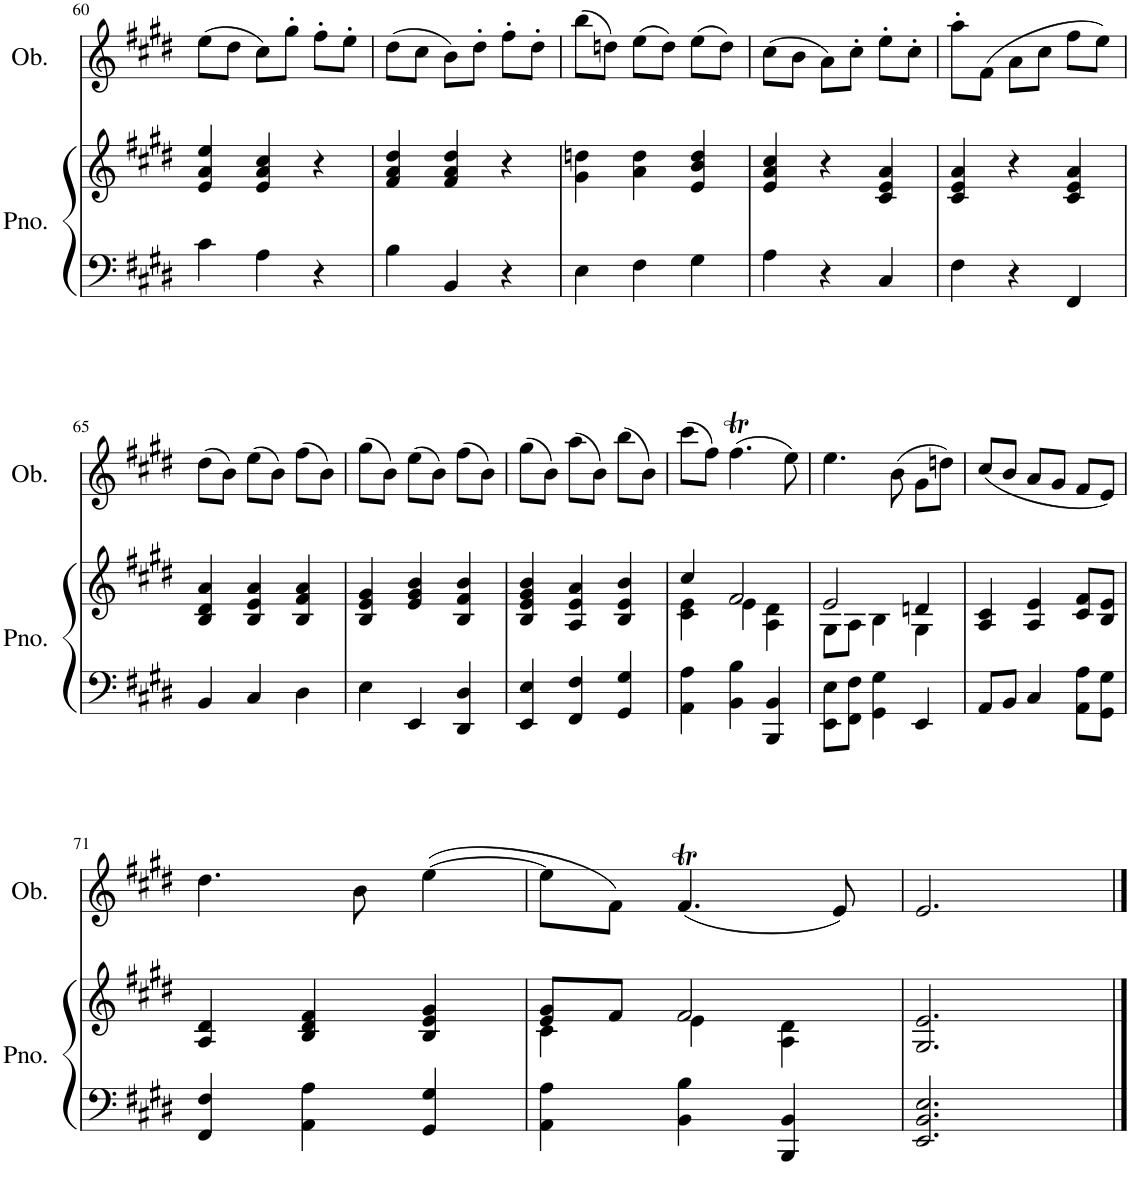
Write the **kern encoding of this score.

**kern	**kern	**kern
*part2	*part2	*part1
*staff3	*staff2	*staff1
*I"Piano	*	*I"Oboe
*I'Pno.	*	*I'Ob.
!!LO:PB:g=z
*clefF4	*clefG2	*clefG2
*k[f#c#g#d#]	*k[f#c#g#d#]	*k[f#c#g#d#]
*M3/4	*M3/4	*M3/4
=60	=60	=60
4c#\	4e/ 4a/ 4ee/	(8ee\L
.	.	8dd#\J
4A\	4e/ 4a/ 4cc#/	8cc#\L)
.	.	8gg#'\J
4r	4r	8ff#'\L
.	.	8ee'\J
=61	=61	=61
4B\	4f#/ 4a/ 4dd#/	(8dd#\L
.	.	8cc#\J
4BB/	4f#/ 4a/ 4dd#/	8b\L)
.	.	8dd#'\J
4r	4r	8ff#'\L
.	.	8dd#'\J
=62	=62	=62
4E\	4g#\ 4ddn\	(8bb\L
.	.	8ddn\J)
4F#\	4a\ 4dd\	(8ee\L
.	.	8dd\J)
4G#\	4e/ 4b/ 4dd/	(8ee\L
.	.	8dd\J)
=63	=63	=63
4A\	4e/ 4a/ 4cc#/	(8cc#\L
.	.	8b\J
4r	4r	8a\L)
.	.	8cc#'\J
4C#/	4c#/ 4e/ 4a/	8ee'\L
.	.	8cc#'\J
=64	=64	=64
4F#\	4c#/ 4e/ 4a/	8aa'\L
.	.	(8f#\J
4r	4r	8a\L
.	.	8cc#\J
4FF#/	4c#/ 4e/ 4a/	8ff#\L
.	.	8ee\J)
!!LO:LB:g=z
=65	=65	=65
4BB/	4B/ 4d#/ 4a/	(8dd#\L
.	.	8b\J)
4C#/	4B/ 4e/ 4a/	(8ee\L
.	.	8b\J)
4D#\	4B/ 4f#/ 4a/	(8ff#\L
.	.	8b\J)
=66	=66	=66
4E\	4B/ 4e/ 4g#/	(8gg#\L
.	.	8b\J)
4EE/	4e/ 4g#/ 4b/	(8ee\L
.	.	8b\J)
4DD#/ 4D#/	4B/ 4f#/ 4b/	(8ff#\L
.	.	8b\J)
=67	=67	=67
4EE/ 4E/	4B/ 4e/ 4g#/ 4b/	(8gg#\L
.	.	8b\J)
4FF#/ 4F#/	4A/ 4e/ 4a/	(8aa\L
.	.	8b\J)
4GG#/ 4G#/	4B/ 4e/ 4b/	(8bb\L
.	.	8b\J)
=68	=68	=68
*	*^	*
4AA\ 4A\	4cc#/	4c#\ 4e\	(8ccc#\L
.	.	.	8ff#\J)
4BB\ 4B\	2f#/	4e\	(4.ff#T\
4BBB/ 4BB/	.	4A\ 4d#\	.
.	.	.	8ee\)
=69	=69	=69	=69
8EE\ 8E\L	2e/	8G#\L	4.ee\
8FF#\ 8F#\J	.	8A\J	.
4GG#\ 4G#\	.	4B\	.
.	.	.	(8b\
4EE/	4dn/	4G#\	8g#\L
.	.	.	8ddn\J)
*	*v	*v	*
=70	=70	=70
8AA/L	4A/ 4c#/	(8cc#/L
8BB/J	.	8b/J
4C#/	4A/ 4e/	8a/L
.	.	8g#/J
8AA\ 8A\L	8c#/ 8f#/L	8f#/L
8GG#\ 8G#\J	8B/ 8e/J	8e/J)
!!LO:LB:g=z
=71	=71	=71
4FF#/ 4F#/	4A/ 4d#/	4.dd#\
4AA\ 4A\	4B/ 4d#/ 4f#/	.
.	.	8b\
4GG#/ 4G#/	4B/ 4e/ 4g#/	([4ee\
=72	=72	=72
*	*^	*
4AA\ 4A\	8e/ 8g#/L	4c#\	8ee\L]
.	8f#/J	.	8f#\J)
4BB\ 4B\	2f#/	4e\	(4.f#T/
4BBB/ 4BB/	.	4A\ 4d#\	.
.	.	.	8e/)
*	*v	*v	*
=73	=73	=73
2.EE/ 2.BB/ 2.E/	2.G#/ 2.e/	2.e/
==	==	==
*-	*-	*-
